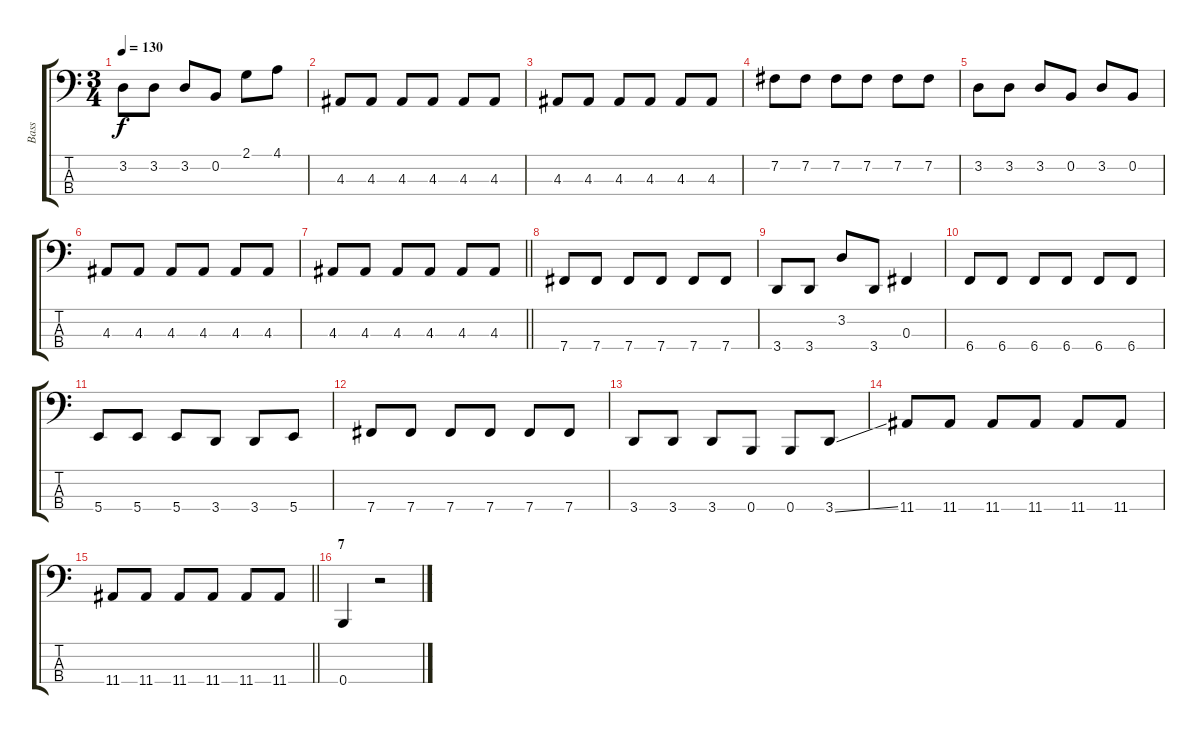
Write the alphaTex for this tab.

\track ("Bass" "Bass") {instrument electricbassfinger}
\staff {score tabs}
\tuning (F2 B1 Gb1 B0) {hide}
\ts (3 4)
\tempo 130
\clef f4
\ks c
3.2.8{dy f} 3.2.8 3.2.8 0.2.8 2.1.8 4.1.8 |
4.3.8 4.3.8 4.3.8 4.3.8 4.3.8 4.3.8 |
4.3.8 4.3.8 4.3.8 4.3.8 4.3.8 4.3.8 |
7.2.8 7.2.8 7.2.8 7.2.8 7.2.8 7.2.8 |
3.2.8 3.2.8 3.2.8 0.2.8 3.2.8 0.2.8 |
4.3.8 4.3.8 4.3.8 4.3.8 4.3.8 4.3.8 |
\barLineRight lightlight
4.3.8 4.3.8 4.3.8 4.3.8 4.3.8 4.3.8 |
\section ("" "")
7.4.8 7.4.8 7.4.8 7.4.8 7.4.8 7.4.8 |
3.4.8 3.4.8 3.2.8 3.4.8 0.3.4 |
6.4.8 6.4.8 6.4.8 6.4.8 6.4.8 6.4.8 |
5.4.8 5.4.8 5.4.8 3.4.8 3.4.8 5.4.8 |
7.4.8 7.4.8 7.4.8 7.4.8 7.4.8 7.4.8 |
3.4.8 3.4.8 3.4.8 0.4.8 0.4.8 3.4{ss}.8 |
11.4.8 11.4.8 11.4.8 11.4.8 11.4.8 11.4.8 |
\barLineRight lightlight
11.4.8 11.4.8 11.4.8 11.4.8 11.4.8 11.4.8 |
\section ("" "7")
0.4.4 r.2
